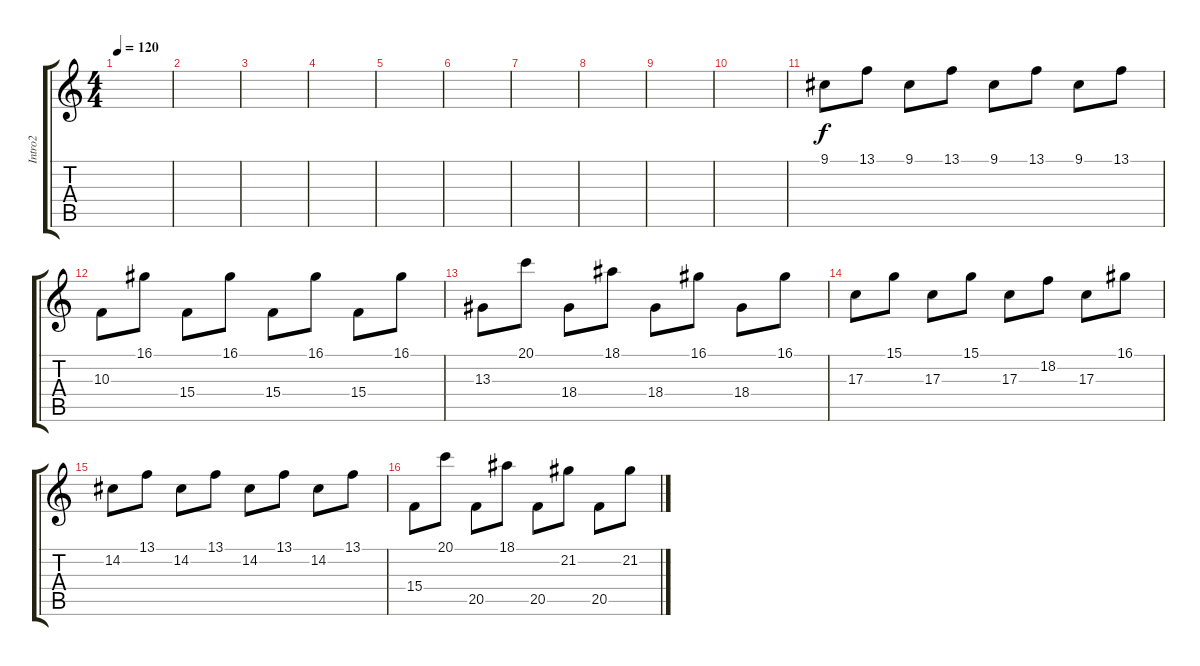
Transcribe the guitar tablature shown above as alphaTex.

\track ("Intro2" "Intro2") {instrument lead2sawtooth}
\staff {score tabs}
\tuning (E4 B3 G3 D3 A2 E2) {hide}
\ts (4 4)
\tempo 120
\clef g2
\ks c
|
|
|
|
|
|
|
|
|
|
9.1.8 13.1.8 9.1.8 13.1.8 9.1.8 13.1.8 9.1.8 13.1.8 |
10.3.8 16.1.8 15.4.8 16.1.8 15.4.8 16.1.8 15.4.8 16.1.8 |
13.3.8 20.1.8 18.4.8 18.1.8 18.4.8 16.1.8 18.4.8 16.1.8 |
17.3.8 15.1.8 17.3.8 15.1.8 17.3.8 18.2.8 17.3.8 16.1.8 |
14.2.8 13.1.8 14.2.8 13.1.8 14.2.8 13.1.8 14.2.8 13.1.8 |
15.4.8 20.1.8 20.5.8 18.1.8 20.5.8 21.2.8 20.5.8 21.2.8
